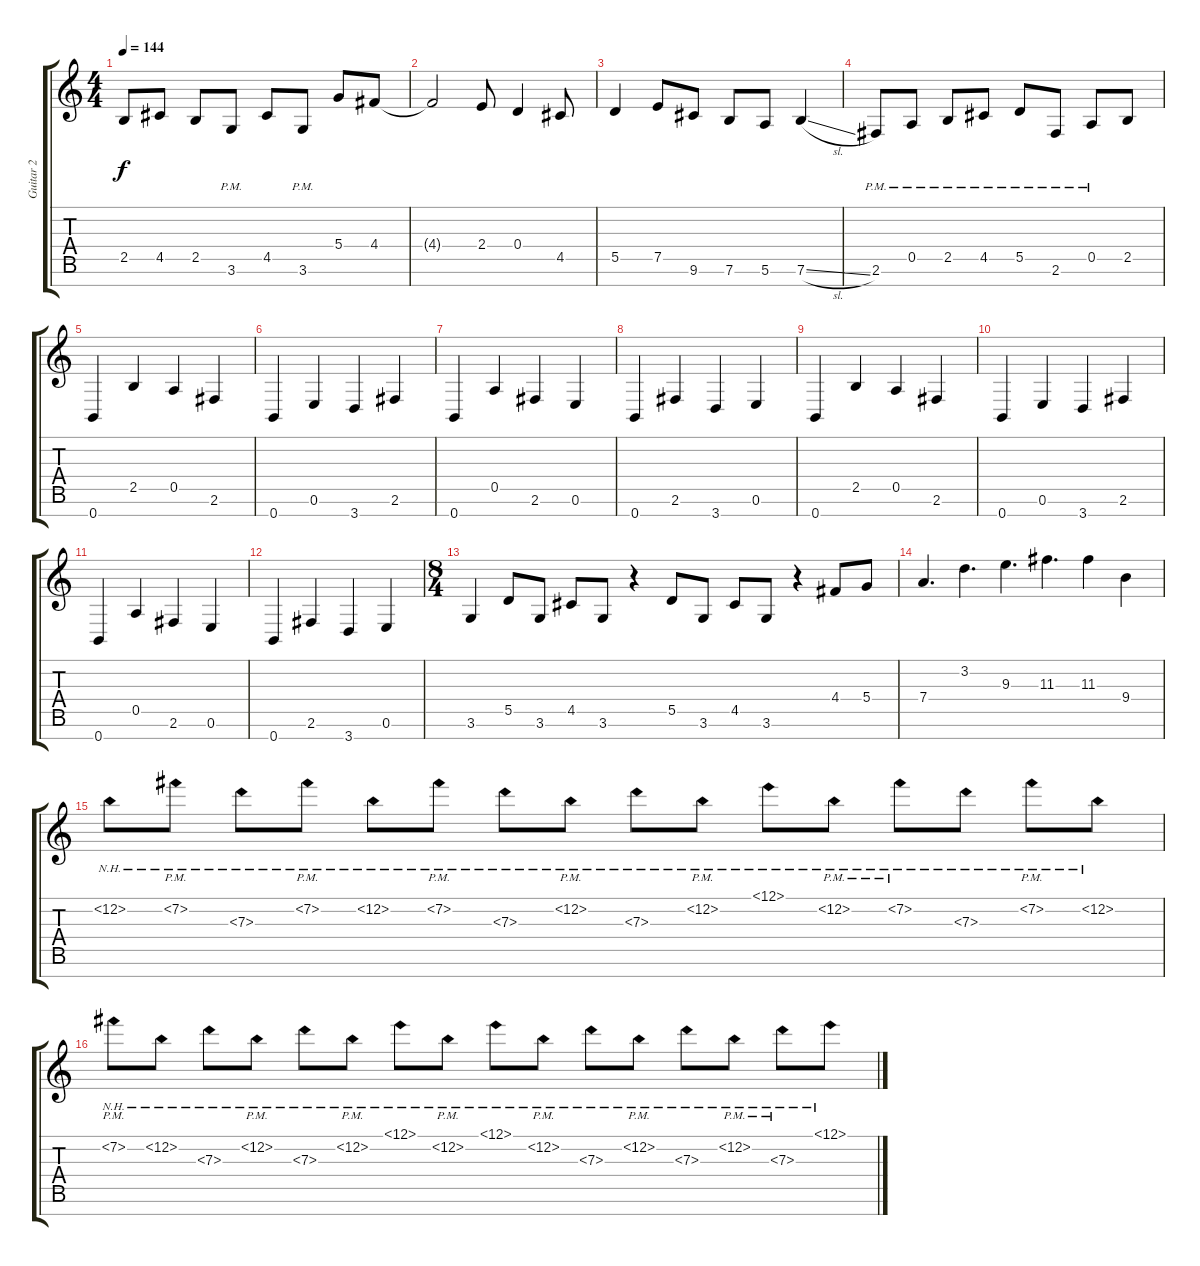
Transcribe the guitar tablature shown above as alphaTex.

\track ("Guitar 2" "Guitar 2") {instrument distortionguitar}
\staff {score tabs}
\tuning (E4 B3 G3 D3 A2 E2 B1) {hide}
\ts (4 4)
\tempo 144
\clef g2
\ks c
2.5.8{dy f} 4.5.8 2.5.8 3.6{pm}.8 4.5.8 3.6{pm}.8 5.4.8 4.4.8 |
4.4{t}.2 2.4.8 0.4.4 4.5.8 |
5.5.4 7.5.8 9.6.8 7.6.8 5.6.8 7.6{sl}.4 |
2.6{pm}.8 0.5{pm}.8 2.5{pm}.8 4.5{pm}.8 5.5{pm}.8 2.6{pm}.8 0.5{pm}.8 2.5.8 |
0.7.4 2.5.4 0.5.4 2.6.4 |
0.7.4 0.6.4 3.7.4 2.6.4 |
0.7.4 0.5.4 2.6.4 0.6.4 |
0.7.4 2.6.4 3.7.4 0.6.4 |
0.7.4 2.5.4 0.5.4 2.6.4 |
0.7.4 0.6.4 3.7.4 2.6.4 |
0.7.4 0.5.4 2.6.4 0.6.4 |
0.7.4 2.6.4 3.7.4 0.6.4 |
\ts (8 4)
3.6.4 5.5.8 3.6.8 4.5.8 3.6.8 r.4 5.5.8 3.6.8 4.5.8 3.6.8 r.4 4.4.8 5.4.8 |
7.4.4{d} 3.2.4{d} 9.3.4{d} 11.3.4{d} 11.3.4 9.4.4 |
12.2{nh}.8{instrument electricguitarclean} 7.2{nh pm}.8 7.3{nh}.8 7.2{nh pm}.8 12.2{nh}.8 7.2{nh pm}.8 7.3{nh}.8 12.2{nh pm}.8 7.3{nh}.8 12.2{nh pm}.8 12.1{nh}.8 12.2{nh pm}.8 7.2{nh pm}.8 7.3{nh}.8 7.2{nh pm}.8 12.2{nh}.8 |
7.2{nh pm}.8 12.2{nh}.8 7.3{nh}.8 12.2{nh pm}.8 7.3{nh}.8 12.2{nh pm}.8 12.1{nh}.8 12.2{nh pm}.8 12.1{nh}.8 12.2{nh pm}.8 7.3{nh}.8 12.2{nh pm}.8 7.3{nh}.8 12.2{nh pm}.8 7.3{nh pm}.8 12.1{nh}.8
